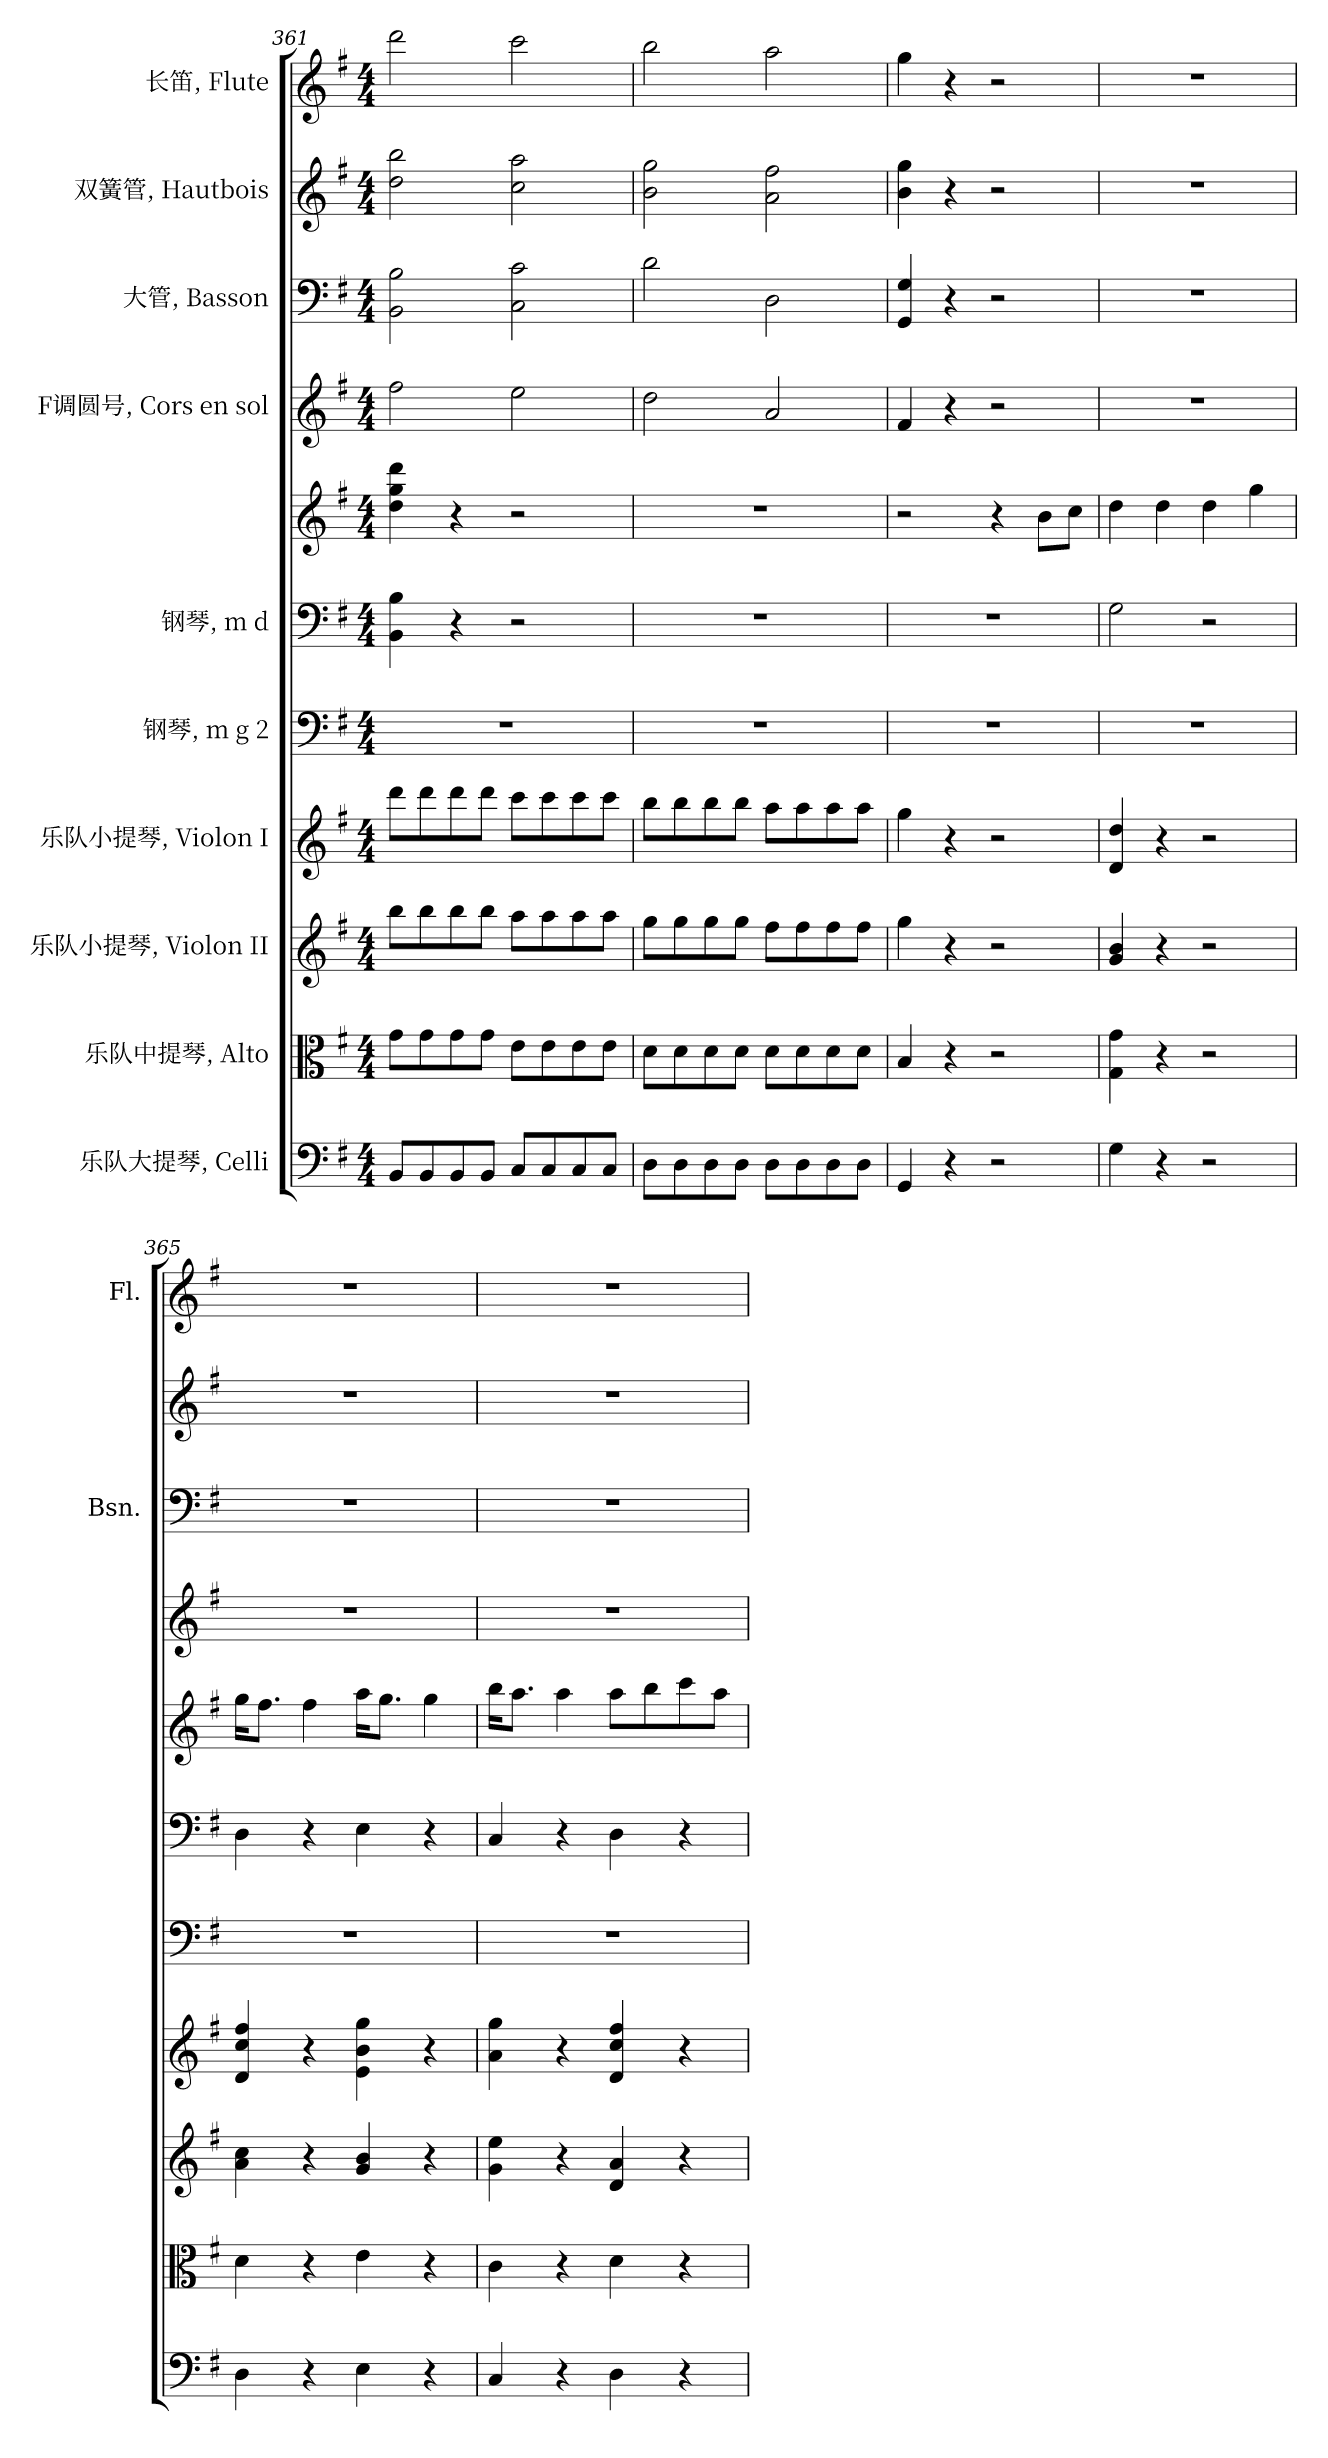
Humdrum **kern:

**kern	**kern	**kern	**kern	**kern	**kern	**kern	**kern	**kern	**kern	**kern
*part10	*part9	*part8	*part7	*part6	*part5	*part5	*part4	*part3	*part2	*part1
*staff11	*staff10	*staff9	*staff8	*staff7	*staff6	*staff5	*staff4	*staff3	*staff2	*staff1
*I"乐队大提琴, Celli	*I"乐队中提琴, Alto	*I"乐队小提琴, Violon II	*I"乐队小提琴, Violon I	*I"钢琴, m g 2	*I"钢琴, m d	*	*I"F调圆号, Cors en sol	*I"大管, Basson	*I"双簧管, Hautbois	*I"长笛, Flute
*	*	*	*	*	*	*	*	*I'Bsn.	*	*I'Fl.
*clefF4	*clefC3	*clefG2	*clefG2	*clefF4	*clefF4	*clefG2	*clefG2	*clefF4	*clefG2	*clefG2
*	*	*	*	*	*	*	*ITrd4c7	*	*	*
*k[f#]	*k[f#]	*k[f#]	*k[f#]	*k[f#]	*k[f#]	*k[f#]	*k[]	*k[f#]	*k[f#]	*k[f#]
*M4/4	*M4/4	*M4/4	*M4/4	*M4/4	*M4/4	*M4/4	*M4/4	*M4/4	*M4/4	*M4/4
=361	=361	=361	=361	=361	=361	=361	=361	=361	=361	=361
8BB/L	8g\L	8bb\L	8ddd\L	1r	4BB\ 4B\	4dd\ 4gg\ 4ddd\	2b\	2BB\ 2B\	2dd\ 2bb\	2ddd\
8BB/	8g\	8bb\	8ddd\	.	.	.	.	.	.	.
8BB/	8g\	8bb\	8ddd\	.	4r	4r	.	.	.	.
8BB/J	8g\J	8bb\J	8ddd\J	.	.	.	.	.	.	.
8C/L	8e\L	8aa\L	8ccc\L	.	2r	2r	2a\	2C\ 2c\	2cc\ 2aa\	2ccc\
8C/	8e\	8aa\	8ccc\	.	.	.	.	.	.	.
8C/	8e\	8aa\	8ccc\	.	.	.	.	.	.	.
8C/J	8e\J	8aa\J	8ccc\J	.	.	.	.	.	.	.
!!LO:PB:g=z
=362	=362	=362	=362	=362	=362	=362	=362	=362	=362	=362
8D\L	8d\L	8gg\L	8bb\L	1r	1r	1r	2g\	2d\	2b\ 2gg\	2bb\
8D\	8d\	8gg\	8bb\	.	.	.	.	.	.	.
8D\	8d\	8gg\	8bb\	.	.	.	.	.	.	.
8D\J	8d\J	8gg\J	8bb\J	.	.	.	.	.	.	.
8D\L	8d\L	8ff#\L	8aa\L	.	.	.	2d/	2D\	2a\ 2ff#\	2aa\
8D\	8d\	8ff#\	8aa\	.	.	.	.	.	.	.
8D\	8d\	8ff#\	8aa\	.	.	.	.	.	.	.
8D\J	8d\J	8ff#\J	8aa\J	.	.	.	.	.	.	.
=363	=363	=363	=363	=363	=363	=363	=363	=363	=363	=363
4GG/	4B/	4gg\	4gg\	1r	1r	2r	4B/	4GG/ 4G/	4b\ 4gg\	4gg\
4r	4r	4r	4r	.	.	.	4r	4r	4r	4r
2r	2r	2r	2r	.	.	4r	2r	2r	2r	2r
.	.	.	.	.	.	8b\L	.	.	.	.
.	.	.	.	.	.	8cc\J	.	.	.	.
=364	=364	=364	=364	=364	=364	=364	=364	=364	=364	=364
4G\	4G\ 4g\	4g/ 4b/	4d/ 4dd/	1r	2G\	4dd\	1r	1r	1r	1r
4r	4r	4r	4r	.	.	4dd\	.	.	.	.
2r	2r	2r	2r	.	2r	4dd\	.	.	.	.
.	.	.	.	.	.	4gg\	.	.	.	.
=365	=365	=365	=365	=365	=365	=365	=365	=365	=365	=365
4D\	4d\	4a\ 4cc\	4d/ 4cc/ 4ff#/	1r	4D\	16gg\KL	1r	1r	1r	1r
.	.	.	.	.	.	8.ff#\J	.	.	.	.
4r	4r	4r	4r	.	4r	4ff#\	.	.	.	.
4E\	4e\	4g/ 4b/	4e\ 4b\ 4gg\	.	4E\	16aa\KL	.	.	.	.
.	.	.	.	.	.	8.gg\J	.	.	.	.
4r	4r	4r	4r	.	4r	4gg\	.	.	.	.
=366	=366	=366	=366	=366	=366	=366	=366	=366	=366	=366
4C/	4c\	4g\ 4ee\	4a\ 4gg\	1r	4C/	16bb\KL	1r	1r	1r	1r
.	.	.	.	.	.	8.aa\J	.	.	.	.
4r	4r	4r	4r	.	4r	4aa\	.	.	.	.
4D\	4d\	4d/ 4a/	4d/ 4cc/ 4ff#/	.	4D\	8aa\L	.	.	.	.
.	.	.	.	.	.	8bb\	.	.	.	.
4r	4r	4r	4r	.	4r	8ccc\	.	.	.	.
.	.	.	.	.	.	8aa\J	.	.	.	.
=	=	=	=	=	=	=	=	=	=	=
*-	*-	*-	*-	*-	*-	*-	*-	*-	*-	*-
